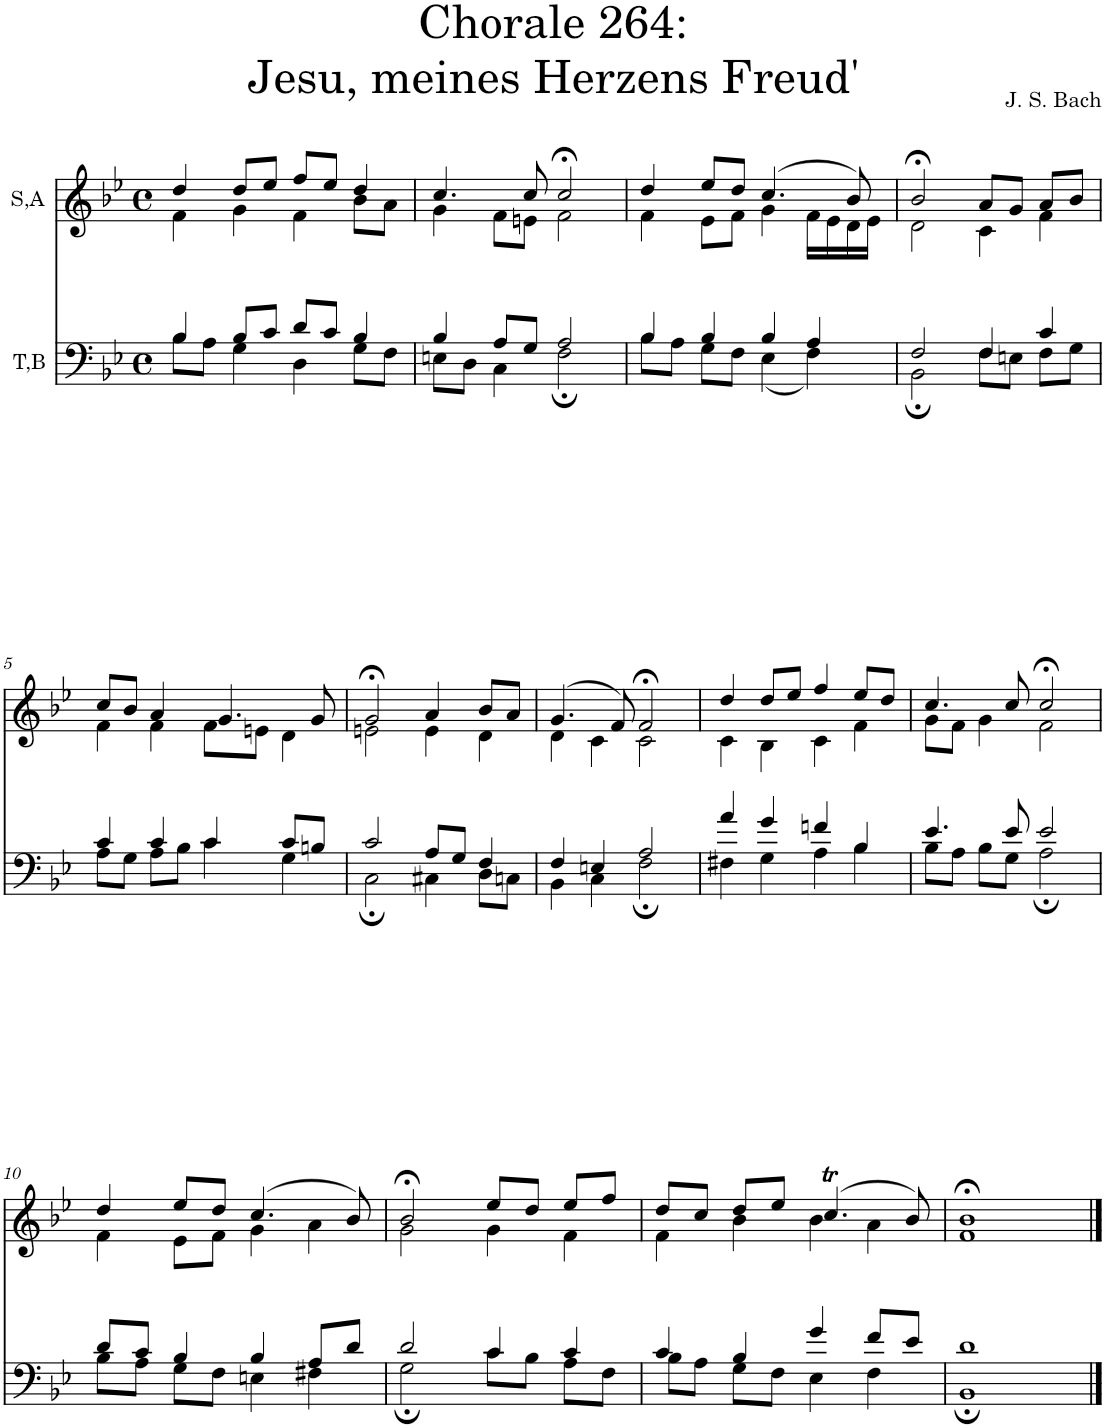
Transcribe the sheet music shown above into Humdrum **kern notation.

**kern	**kern
*part2	*part1
*staff2	*staff1
*I"T,B	*I"S,A
*clefF4	*clefG2
*k[b-e-]	*k[b-e-]
*M4/4	*M4/4
*met(c)	*met(c)
=1	=1
*^	*^
4B-/	8B-\L	4dd/	4f\
.	8A\J	.	.
8B-/L	4G\	8dd/L	4g\
8c/J	.	8ee-/J	.
8d/L	4D\	8ff/L	4f\
8c/J	.	8ee-/J	.
4B-/	8G\L	4dd/	8b-\L
.	8F\J	.	8a\J
=2	=2	=2	=2
4B-/	8En\L	4.cc/	4g\
.	8D\J	.	.
8A/L	4C\	.	8f\L
8G/J	.	8cc/	8en\J
2A/	2F;\	2cc;</	2f\
=3	=3	=3	=3
4B-/	8B-\L	4dd/	4f\
.	8A\J	.	.
4B-/	8G\L	8ee-/L	8e-\L
.	8F\J	8dd/J	8f\J
4B-/	(<4E-\	(>4.cc/	4g\
4A/	4F\)	.	16f\LL
.	.	.	16e-\
.	.	8b-/)	16d\
.	.	.	16e-\JJ
=4	=4	=4	=4
2F/	2BB-;\	2b-;</	2d\
4F/	8F\L	8a/L	4c\
.	8En\J	8g/J	.
4c/	8F\L	8a/L	4f\
.	8G\J	8b-/J	.
!!LO:LB:g=z	!!
=5	=5	=5	=5
4c/	8A\L	8cc/L	4f\
.	8G\J	8b-/J	.
4c/	8A\L	4a/	4f\
.	8B-\J	.	.
4c/	4c\	4.g/	8f\L
.	.	.	8en\J
8c/L	4G\	.	4d\
8Bn/J	.	8g/	.
=6	=6	=6	=6
2c/	2C;\	2g;</	2en\
8A/L	4C#X\	4a/	4e\
8G/J	.	.	.
4F/	8D\L	8b-/L	4d\
.	8Cn\J	8a/J	.
=7	=7	=7	=7
4F/	4BB-\	(>4.g/	4d\
4En/	4C\	.	4c\
.	.	8f/)	.
2A/	2F;\	2f;</	2c\
=8	=8	=8	=8
4a/	4F#X\	4dd/	4c\
4g/	4G\	8dd/L	4B-\
.	.	8ee-/J	.
4fn/	4A\	4ff/	4c\
4B-/	4B-\	8ee-/L	4f\
.	.	8dd/J	.
=9	=9	=9	=9
4.e-/	8B-\L	4.cc/	8g\L
.	8A\J	.	8f\J
.	8B-\L	.	4g\
8e-/	8G\J	8cc/	.
2e-/	2A;\	2cc;</	2f\
!!LO:LB:g=z	!!
=10	=10	=10	=10
8d/L	8B-\L	4dd/	4f\
8c/J	8A\J	.	.
4B-/	8G\L	8ee-/L	8e-\L
.	8F\J	8dd/J	8f\J
4B-/	4En\	(>4.cc/	4g\
8A/L	4F#X\	.	4a\
8d/J	.	8b-/)	.
=11	=11	=11	=11
2d/	2G;\	2b-;</	2g\
4c/	8c\L	8ee-/L	4g\
.	8B-\J	8dd/J	.
4c/	8A\L	8ee-/L	4f\
.	8F\J	8ff/J	.
=12	=12	=12	=12
4c/	8B-\L	8dd/L	4f\
.	8A\J	8cc/J	.
4B-/	8G\L	8dd/L	4b-\
.	8F\J	8ee-/J	.
4g/	4E-\	(>4.ccT/	4b-\
8f/L	4F\	.	4a\
8e-/J	.	8b-/)	.
=13	=13	=13	=13
1d	1BB-;	1b-;<	1f
*v	*v	*	*
*	*v	*v
==	==
*-	*-
